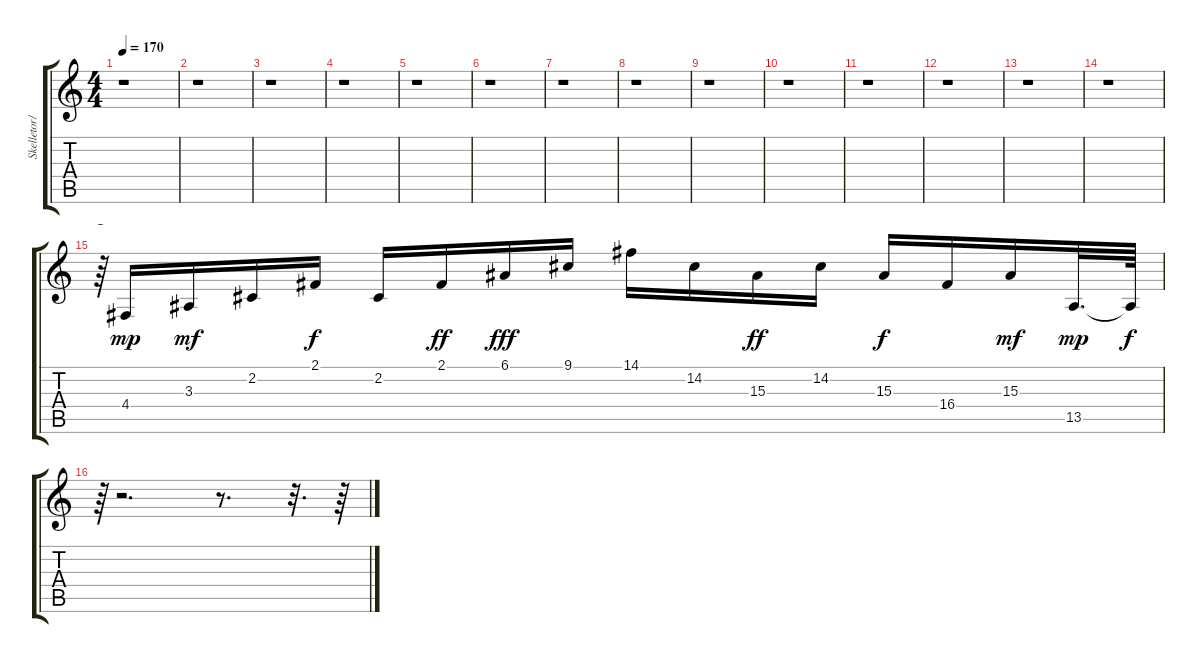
\track ("Skelletor/Odarrnoc" "Skelletor/") {instrument orchestralharp}
\staff {score tabs}
\tuning (E4 B3 G3 D3 A2 E2) {hide}
\ts (4 4)
\tempo 170
\clef g2
\ks c
r.1{dy f} |
r.1 |
r.1 |
r.1 |
r.1 |
r.1 |
r.1 |
r.1 |
r.1 |
r.1 |
r.1 |
r.1 |
r.1 |
r.1 |
r.64{tu (3 2)} 4.4.16{dy mp} 3.3.16{dy mf} 2.2.16 2.1.16{dy f} 2.2.16 2.1.16{dy ff} 6.1.16{dy fff} 9.1.16 14.1.16 14.2.16 15.3.16{dy ff} 14.2.16 15.3.16{dy f} 16.4.16 15.3.16{dy mf} 13.5.32{d dy mp} 13.5{t}.64{dy f} |
r.64{tu (3 2)} r.2{d} r.8{d} r.32{d} r.64
